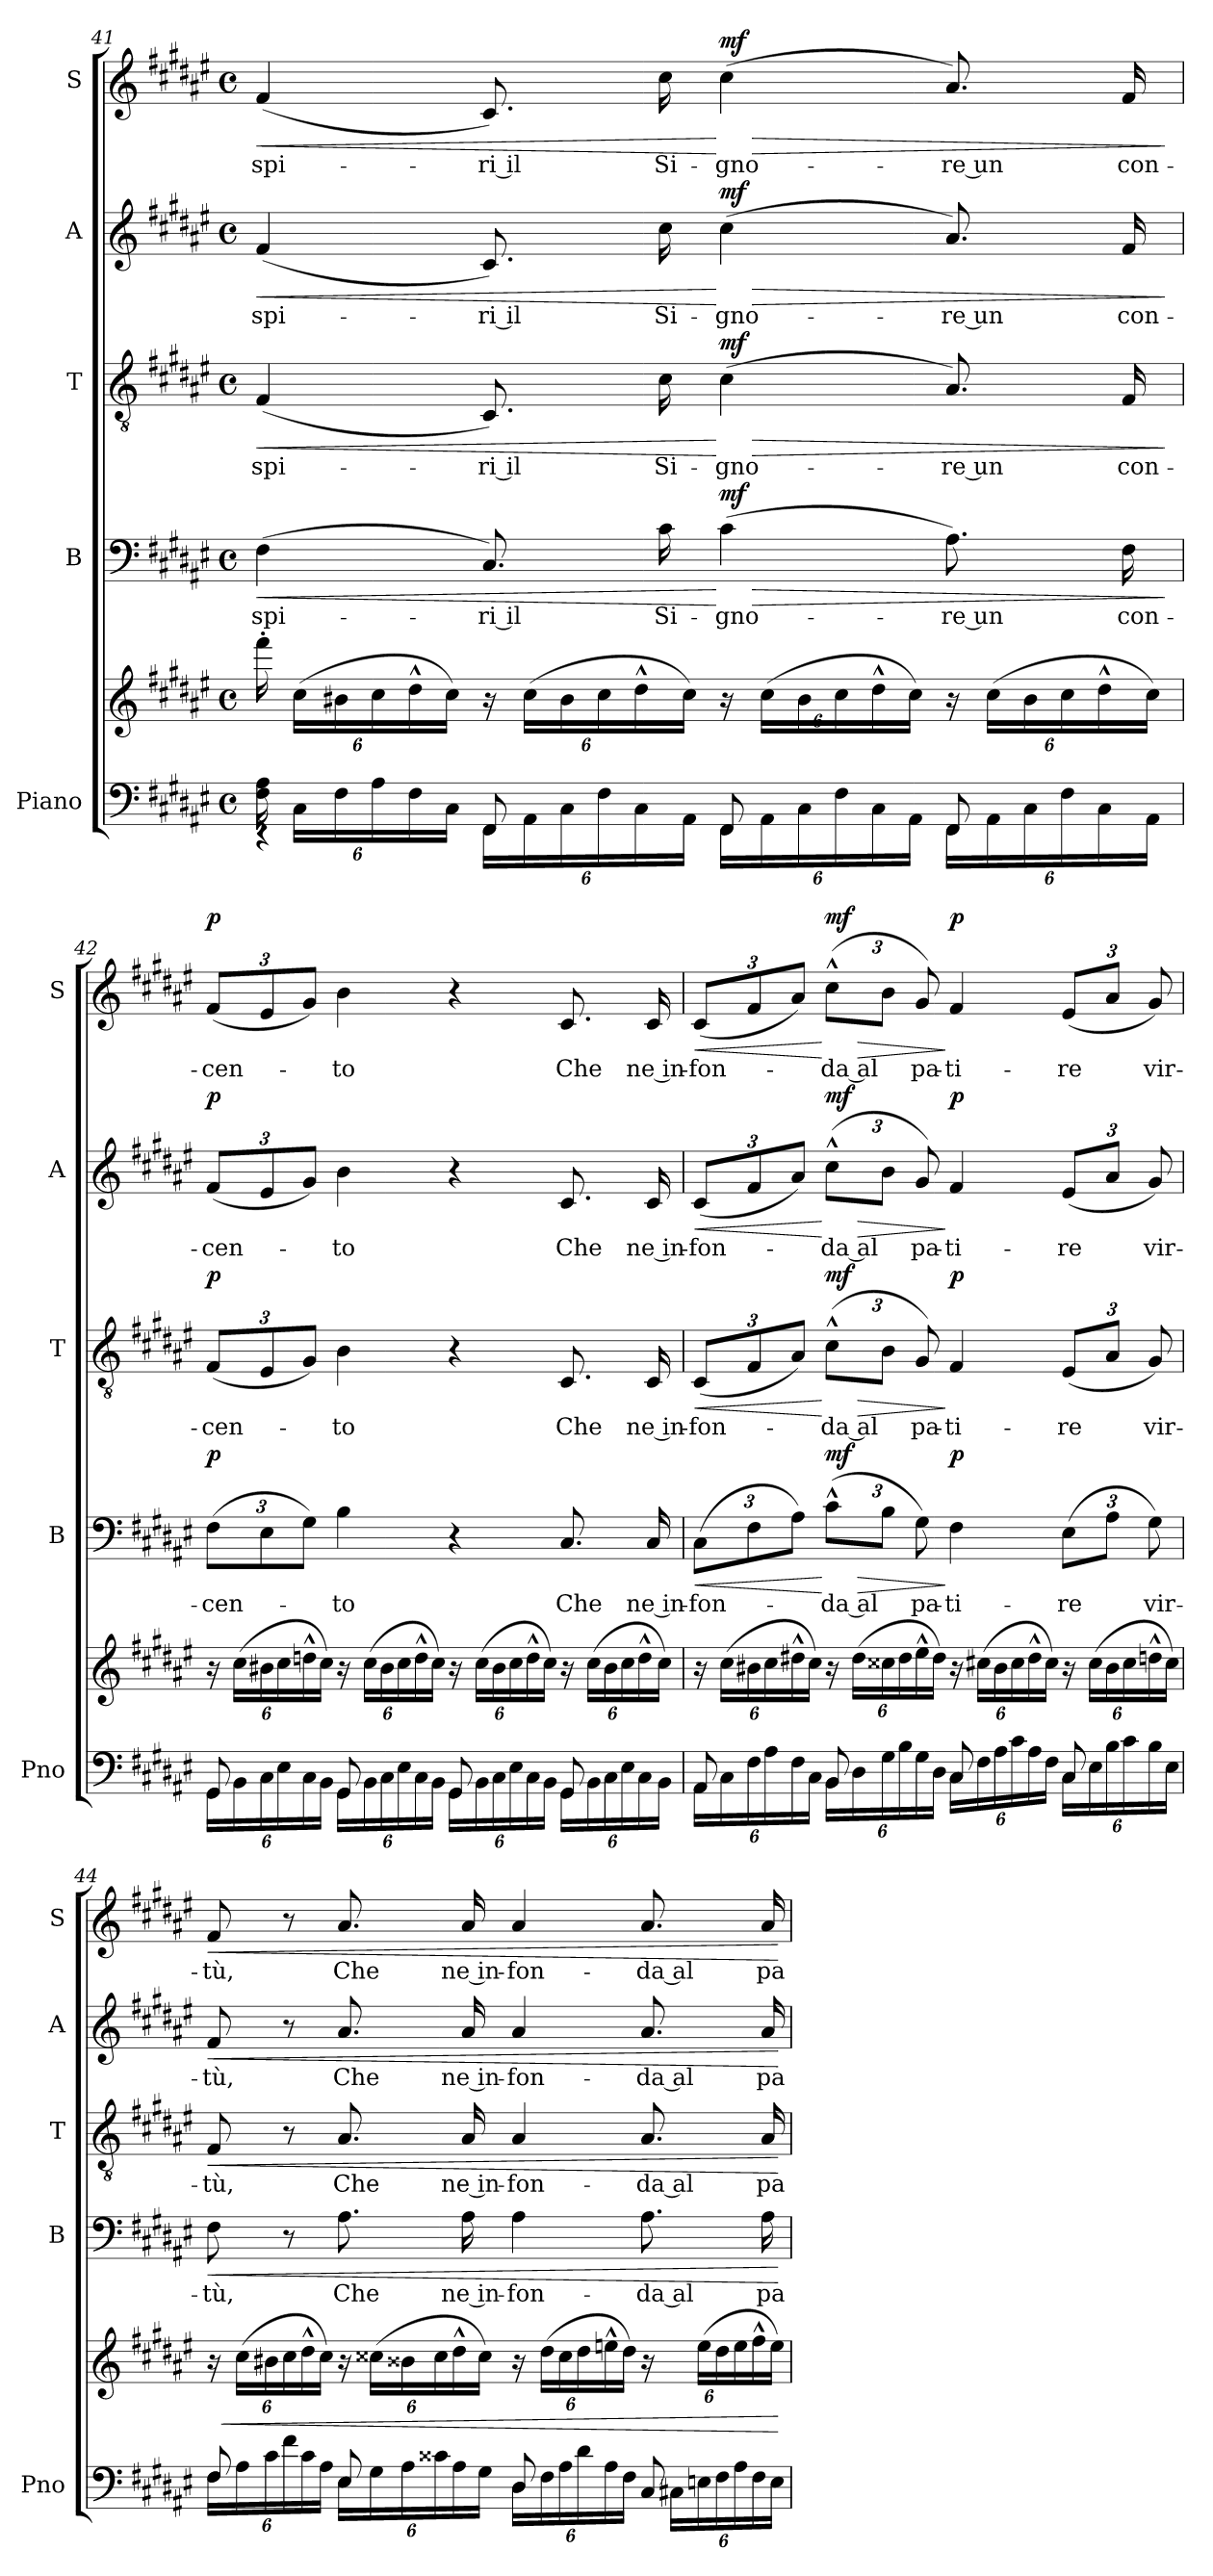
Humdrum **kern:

**kern	**kern	**dynam	**kern	**text	**dynam	**kern	**text	**dynam	**kern	**text	**dynam	**kern	**text	**dynam
*part5	*part5	*part5	*part4	*part4	*part4	*part3	*part3	*part3	*part2	*part2	*part2	*part1	*part1	*part1
*staff6	*staff5	*staff5/6	*staff4	*staff4	*staff4	*staff3	*staff3	*staff3	*staff2	*staff2	*staff2	*staff1	*staff1	*staff1
*I"Piano	*	*	*I"B	*	*	*I"T	*	*	*I"A	*	*	*I"S	*	*
*I'Pno	*	*	*I'B	*	*	*I'T	*	*	*I'A	*	*	*I'S	*	*
*clefF4	*clefG2	*	*clefF4	*	*	*clefGv2	*	*	*clefG2	*	*	*clefG2	*	*
*k[f#c#g#d#a#e#]	*k[f#c#g#d#a#e#]	*	*k[f#c#g#d#a#e#]	*	*	*k[f#c#g#d#a#e#]	*	*	*k[f#c#g#d#a#e#]	*	*	*k[f#c#g#d#a#e#]	*	*
*M4/4	*M4/4	*	*M4/4	*	*	*M4/4	*	*	*M4/4	*	*	*M4/4	*	*
*met(c)	*met(c)	*	*met(c)	*	*	*met(c)	*	*	*met(c)	*	*	*met(c)	*	*
*Xbrackettup	*Xbrackettup	*	*	*	*	*	*	*	*	*	*	*	*	*
=41	=41	=41	=41	=41	=41	=41	=41	=41	=41	=41	=41	=41	=41	=41
*^	*	*	*	*	*	*	*	*	*	*	*	*	*	*
!	!	!	!LO:DY:b=2	!	!LO:LY:b:color=#0000FF	!LO:HP:b	!	!LO:LY:b:color=#0000FF	!LO:HP:b	!	!LO:LY:b:color=#0000FF	!LO:HP:b	!	!LO:LY:b:color=#0000FF	!LO:HP:b
!	!	!	!LO:DY:n=1:b	!	!	!	!	!	!	!	!	!	!	!	!
24F#\ 24A#\	4r	24fff#'\	mp mp	(>4F#\	spi-	<	(>4F#/	spi-	<	(>4f#/	spi-	<	(>4f#/	spi-	<
24C#\LL	.	(>24cc#\LL	.	.	.	.	.	.	.	.	.	.	.	.	.
24F#\	.	24b#X\	.	.	.	.	.	.	.	.	.	.	.	.	.
24A#\	.	24cc#\	.	.	.	.	.	.	.	.	.	.	.	.	.
24F#\	.	24dd#^^\	.	.	.	.	.	.	.	.	.	.	.	.	.
24C#\JJ	.	24cc#\JJ)	.	.	.	.	.	.	.	.	.	.	.	.	.
!	!	!	!	!	!LO:LY:b:color=#0000FF	!	!	!LO:LY:b:color=#0000FF	!	!	!LO:LY:b:color=#0000FF	!	!	!LO:LY:b:color=#0000FF	!
8FF#/	24FF#\LL	24r	.	8.C#/)	ri il	.	8.C#/)	ri il	.	8.c#/)	ri il	.	8.c#/)	ri il	.
.	24AA#\	(>24cc#\LL	.	.	.	.	.	.	.	.	.	.	.	.	.
.	24C#\	24b#\	.	.	.	.	.	.	.	.	.	.	.	.	.
8ryy	24F#\	24cc#\	.	.	.	.	.	.	.	.	.	.	.	.	.
.	24C#\	24dd#^^\	.	.	.	.	.	.	.	.	.	.	.	.	.
!	!	!	!	!	!LO:LY:b:color=#0000FF	!	!	!LO:LY:b:color=#0000FF	!	!	!LO:LY:b:color=#0000FF	!	!	!LO:LY:b:color=#0000FF	!
.	.	.	.	16c#\	Si-	.	16c#\	Si-	.	16cc#\	Si-	.	16cc#\	Si-	.
.	24AA#\JJ	24cc#\JJ)	.	.	.	.	.	.	.	.	.	.	.	.	.
!	!	!	!	!	!LO:LY:b:color=#0000FF	!LO:HP:n=1:b	!	!LO:LY:b:color=#0000FF	!LO:HP:n=1:b	!	!LO:LY:b:color=#0000FF	!LO:HP:n=1:b	!	!LO:LY:b:color=#0000FF	!LO:HP:n=1:b
!	!	!	!	!	!	!LO:DY:n=1:a	!	!	!LO:DY:n=1:a	!	!	!LO:DY:n=1:a	!	!	!LO:DY:n=1:a
8FF#/	24FF#\LL	24r	.	(>4c#\	-gno-	[ > mf	(>4c#\	-gno-	[ > mf	(>4cc#\	-gno-	[ > mf	(>4cc#\	-gno-	[ > mf
.	24AA#\	(>24cc#\LL	.	.	.	.	.	.	.	.	.	.	.	.	.
.	24C#\	24b#\	.	.	.	.	.	.	.	.	.	.	.	.	.
8ryy	24F#\	24cc#\	.	.	.	.	.	.	.	.	.	.	.	.	.
.	24C#\	24dd#^^\	.	.	.	.	.	.	.	.	.	.	.	.	.
.	24AA#\JJ	24cc#\JJ)	.	.	.	.	.	.	.	.	.	.	.	.	.
!	!	!	!	!	!LO:LY:b:color=#0000FF	!	!	!LO:LY:b:color=#0000FF	!	!	!LO:LY:b:color=#0000FF	!	!	!LO:LY:b:color=#0000FF	!
8FF#/	24FF#\LL	24r	.	8.A#\)	re un	.	8.A#/)	re un	.	8.a#/)	re un	.	8.a#/)	re un	.
.	24AA#\	(>24cc#\LL	.	.	.	.	.	.	.	.	.	.	.	.	.
.	24C#\	24b#\	.	.	.	.	.	.	.	.	.	.	.	.	.
8ryy	24F#\	24cc#\	.	.	.	.	.	.	.	.	.	.	.	.	.
.	24C#\	24dd#^^\	.	.	.	.	.	.	.	.	.	.	.	.	.
!	!	!	!	!	!LO:LY:b:color=#0000FF	!	!	!LO:LY:b:color=#0000FF	!	!	!LO:LY:b:color=#0000FF	!	!	!LO:LY:b:color=#0000FF	!
.	.	.	.	16F#\	con-	.	16F#/	con-	.	16f#/	con-	.	16f#/	con-	.
.	24AA#\JJ	24cc#\JJ)	.	.	.	.	.	.	.	.	.	.	.	.	.
*v	*v	*	*	*	*	*	*	*	*	*	*	*	*	*	*
.	.	.	.	.	]	.	.	]	.	.	]	.	.	]
!!LO:PB:g=z
=42	=42	=42	=42	=42	=42	=42	=42	=42	=42	=42	=42	=42	=42	=42
*^	*	*	*	*	*	*	*	*	*	*	*	*	*	*
*	*	*	*	*Xbrackettup	*	*	*	*	*	*	*	*	*	*	*
!	!	!	!	!	!LO:LY:b:color=#0000FF	!	!	!	!	!	!	!	!	!	!
*	*	*	*	*	*	*	*Xbrackettup	*	*	*	*	*	*	*	*
!	!	!	!	!	!	!	!	!LO:LY:b:color=#0000FF	!	!	!	!	!	!	!
*	*	*	*	*	*	*	*	*	*	*Xbrackettup	*	*	*	*	*
!	!	!	!	!	!	!	!	!	!	!	!LO:LY:b:color=#0000FF	!	!	!	!
*	*	*	*	*	*	*	*	*	*	*	*	*	*Xbrackettup	*	*
!	!	!	!	!	!	!LO:DY:a	!	!	!LO:DY:a	!	!	!LO:DY:a	!	!LO:LY:b:color=#0000FF	!LO:DY:a
8GG#/	24GG#\LL	24r	.	(>12F#\L	-cen-	p	(>12F#/L	-cen-	p	(>12f#/L	-cen-	p	(>12f#/L	-cen-	p
.	24BB\	(>24cc#\LL	.	.	.	.	.	.	.	.	.	.	.	.	.
.	24C#\	24b#X\	.	12E#\	.	.	12E#/	.	.	12e#/	.	.	12e#/	.	.
8ryy	24E#\	24cc#\	.	.	.	.	.	.	.	.	.	.	.	.	.
.	24C#\	24ddn^^\	.	12G#\J)	.	.	12G#/J)	.	.	12g#/J)	.	.	12g#/J)	.	.
.	24BB\JJ	24cc#\JJ)	.	.	.	.	.	.	.	.	.	.	.	.	.
!	!	!	!	!	!LO:LY:b:color=#0000FF	!	!	!LO:LY:b:color=#0000FF	!	!	!LO:LY:b:color=#0000FF	!	!	!LO:LY:b:color=#0000FF	!
8GG#/	24GG#\LL	24r	.	4B\	-to	.	4B\	-to	.	4b\	-to	.	4b\	-to	.
.	24BB\	(>24cc#\LL	.	.	.	.	.	.	.	.	.	.	.	.	.
.	24C#\	24b#\	.	.	.	.	.	.	.	.	.	.	.	.	.
8ryy	24E#\	24cc#\	.	.	.	.	.	.	.	.	.	.	.	.	.
.	24C#\	24dd^^\	.	.	.	.	.	.	.	.	.	.	.	.	.
.	24BB\JJ	24cc#\JJ)	.	.	.	.	.	.	.	.	.	.	.	.	.
8GG#/	24GG#\LL	24r	.	4r	.	.	4r	.	.	4r	.	.	4r	.	.
.	24BB\	(>24cc#\LL	.	.	.	.	.	.	.	.	.	.	.	.	.
.	24C#\	24b#\	.	.	.	.	.	.	.	.	.	.	.	.	.
8ryy	24E#\	24cc#\	.	.	.	.	.	.	.	.	.	.	.	.	.
.	24C#\	24dd^^\	.	.	.	.	.	.	.	.	.	.	.	.	.
.	24BB\JJ	24cc#\JJ)	.	.	.	.	.	.	.	.	.	.	.	.	.
!	!	!	!	!	!LO:LY:b:color=#0000FF	!	!	!LO:LY:b:color=#0000FF	!	!	!LO:LY:b:color=#0000FF	!	!	!LO:LY:b:color=#0000FF	!
8GG#/	24GG#\LL	24r	.	8.C#/	Che	.	8.C#/	Che	.	8.c#/	Che	.	8.c#/	Che	.
.	24BB\	(>24cc#\LL	.	.	.	.	.	.	.	.	.	.	.	.	.
.	24C#\	24b#\	.	.	.	.	.	.	.	.	.	.	.	.	.
8ryy	24E#\	24cc#\	.	.	.	.	.	.	.	.	.	.	.	.	.
.	24C#\	24dd^^\	.	.	.	.	.	.	.	.	.	.	.	.	.
!	!	!	!	!	!LO:LY:b:color=#0000FF	!	!	!LO:LY:b:color=#0000FF	!	!	!LO:LY:b:color=#0000FF	!	!	!LO:LY:b:color=#0000FF	!
.	.	.	.	16C#/	ne in-	.	16C#/	ne in-	.	16c#/	ne in-	.	16c#/	ne in-	.
.	24BB\JJ	24cc#\JJ)	.	.	.	.	.	.	.	.	.	.	.	.	.
=43	=43	=43	=43	=43	=43	=43	=43	=43	=43	=43	=43	=43	=43	=43	=43
!	!	!	!	!	!LO:LY:b:color=#0000FF	!LO:HP:b	!	!LO:LY:b:color=#0000FF	!LO:HP:b	!	!LO:LY:b:color=#0000FF	!LO:HP:b	!	!LO:LY:b:color=#0000FF	!LO:HP:b
8AA#/	24AA#\LL	24r	.	(>12C#\L	-fon-	<	(>12C#/L	-fon-	<	(>12c#/L	-fon-	<	(>12c#/L	-fon-	<
.	24C#\	(>24cc#\LL	.	.	.	.	.	.	.	.	.	.	.	.	.
.	24F#\	24b#X\	.	12F#\	.	.	12F#/	.	.	12f#/	.	.	12f#/	.	.
8ryy	24A#\	24cc#\	.	.	.	.	.	.	.	.	.	.	.	.	.
.	24F#\	24dd#X^^\	.	12A#\J)	.	.	12A#/J)	.	.	12a#/J)	.	.	12a#/J)	.	.
.	24C#\JJ	24cc#\JJ)	.	.	.	.	.	.	.	.	.	.	.	.	.
!	!	!	!	!	!LO:LY:b:color=#0000FF	!LO:HP:n=1:b	!	!LO:LY:b:color=#0000FF	!LO:HP:n=1:b	!	!LO:LY:b:color=#0000FF	!LO:HP:n=1:b	!	!LO:LY:b:color=#0000FF	!LO:HP:n=1:b
!	!	!	!	!	!	!LO:DY:n=1:a	!	!	!LO:DY:n=1:a	!	!	!LO:DY:n=1:a	!	!	!LO:DY:n=1:a
8BB/	24BB\LL	24r	.	(>12c#^^\L	da al	[ > mf	(>12c#^^\L	da al	[ > mf	(>12cc#^^\L	da al	[ > mf	(>12cc#^^\L	da al	[ > mf
.	24D#\	(>24dd#\LL	.	.	.	.	.	.	.	.	.	.	.	.	.
.	24G#\	24cc##X\	.	12B\J	.	.	12B\J	.	.	12b\J	.	.	12b\J	.	.
8ryy	24B\	24dd#\	.	.	.	.	.	.	.	.	.	.	.	.	.
!	!	!	!	!	!LO:LY:b:color=#0000FF	!	!	!LO:LY:b:color=#0000FF	!	!	!LO:LY:b:color=#0000FF	!	!	!LO:LY:b:color=#0000FF	!
.	24G#\	24ee#^^\	.	12G#\)	pa-	.	12G#/)	pa-	.	12g#/)	pa-	.	12g#/)	pa-	.
.	24D#\JJ	24dd#\JJ)	.	.	.	.	.	.	.	.	.	.	.	.	.
!	!	!	!	!	!LO:LY:b:color=#0000FF	!LO:DY:n=2:a	!	!LO:LY:b:color=#0000FF	!LO:DY:n=2:a	!	!LO:LY:b:color=#0000FF	!LO:DY:n=2:a	!	!LO:LY:b:color=#0000FF	!LO:DY:n=2:a
8C#/	24C#\LL	24r	.	4F#\	-ti-	] p	4F#/	-ti-	] p	4f#/	-ti-	] p	4f#/	-ti-	] p
.	24F#\	(>24cc#X\LL	.	.	.	.	.	.	.	.	.	.	.	.	.
.	24A#\	24b#\	.	.	.	.	.	.	.	.	.	.	.	.	.
8ryy	24c#\	24cc#\	.	.	.	.	.	.	.	.	.	.	.	.	.
.	24A#\	24dd#^^\	.	.	.	.	.	.	.	.	.	.	.	.	.
.	24F#\JJ	24cc#\JJ)	.	.	.	.	.	.	.	.	.	.	.	.	.
!	!	!	!	!	!LO:LY:b:color=#0000FF	!	!	!LO:LY:b:color=#0000FF	!	!	!LO:LY:b:color=#0000FF	!	!	!LO:LY:b:color=#0000FF	!
8C#/	24C#\LL	24r	.	(>12E#\L	-re	.	(>12E#/L	-re	.	(>12e#/L	-re	.	(>12e#/L	-re	.
.	24E#\	(>24cc#\LL	.	.	.	.	.	.	.	.	.	.	.	.	.
.	24B\	24b#\	.	12A#\J	.	.	12A#/J	.	.	12a#/J	.	.	12a#/J	.	.
8ryy	24c#\	24cc#\	.	.	.	.	.	.	.	.	.	.	.	.	.
!	!	!	!	!	!LO:LY:b:color=#0000FF	!	!	!LO:LY:b:color=#0000FF	!	!	!LO:LY:b:color=#0000FF	!	!	!LO:LY:b:color=#0000FF	!
.	24B\	24ddn^^\	.	12G#\)	vir-	.	12G#/)	vir-	.	12g#/)	vir-	.	12g#/)	vir-	.
.	24E#\JJ	24cc#\JJ)	.	.	.	.	.	.	.	.	.	.	.	.	.
!!LO:LB:g=z
=44	=44	=44	=44	=44	=44	=44	=44	=44	=44	=44	=44	=44	=44	=44	=44
!	!	!	!	!	!LO:LY:b:color=#0000FF	!LO:HP:b	!	!LO:LY:b:color=#0000FF	!LO:HP:b	!	!LO:LY:b:color=#0000FF	!LO:HP:b	!	!LO:LY:b:color=#0000FF	!LO:HP:b
8F#/	24F#\LL	24r	.	8F#\	-tù,	<	8F#/	-tù,	<	8f#/	-tù,	<	8f#/	-tù,	<
!	!	!	!LO:HP:b	!	!	!	!	!	!	!	!	!	!	!	!
.	24A#\	(>24cc#\LL	<	.	.	.	.	.	.	.	.	.	.	.	.
.	24c#\	24b#X\	.	.	.	.	.	.	.	.	.	.	.	.	.
8ryy	24f#\	24cc#\	.	8r	.	.	8r	.	.	8r	.	.	8r	.	.
.	24c#\	24dd#^^\	.	.	.	.	.	.	.	.	.	.	.	.	.
.	24A#\JJ	24cc#\JJ)	.	.	.	.	.	.	.	.	.	.	.	.	.
!	!	!	!	!	!LO:LY:b:color=#0000FF	!	!	!LO:LY:b:color=#0000FF	!	!	!LO:LY:b:color=#0000FF	!	!	!LO:LY:b:color=#0000FF	!
8E#/	24E#\LL	24r	.	8.A#\	Che	.	8.A#/	Che	.	8.a#/	Che	.	8.a#/	Che	.
.	24G#\	(>24cc##X\LL	.	.	.	.	.	.	.	.	.	.	.	.	.
.	24A#\	24b##X\	.	.	.	.	.	.	.	.	.	.	.	.	.
8ryy	24c##X\	24cc##\	.	.	.	.	.	.	.	.	.	.	.	.	.
.	24A#\	24dd#^^\	.	.	.	.	.	.	.	.	.	.	.	.	.
!	!	!	!	!	!LO:LY:b:color=#0000FF	!	!	!LO:LY:b:color=#0000FF	!	!	!LO:LY:b:color=#0000FF	!	!	!LO:LY:b:color=#0000FF	!
.	.	.	.	16A#\	ne in-	.	16A#/	ne in-	.	16a#/	ne in-	.	16a#/	ne in-	.
.	24G#\JJ	24cc##\JJ)	.	.	.	.	.	.	.	.	.	.	.	.	.
!	!	!	!	!	!LO:LY:b:color=#0000FF	!	!	!LO:LY:b:color=#0000FF	!	!	!LO:LY:b:color=#0000FF	!	!	!LO:LY:b:color=#0000FF	!
8D#/	24D#\LL	24r	.	4A#\	-fon-	.	4A#/	-fon-	.	4a#/	-fon-	.	4a#/	-fon-	.
.	24F#\	(>24dd#\LL	.	.	.	.	.	.	.	.	.	.	.	.	.
.	24A#\	24cc##\	.	.	.	.	.	.	.	.	.	.	.	.	.
8ryy	24d#\	24dd#\	.	.	.	.	.	.	.	.	.	.	.	.	.
.	24A#\	24een^^\	.	.	.	.	.	.	.	.	.	.	.	.	.
.	24F#\JJ	24dd#\JJ)	.	.	.	.	.	.	.	.	.	.	.	.	.
!	!	!	!	!	!LO:LY:b:color=#0000FF	!	!	!LO:LY:b:color=#0000FF	!	!	!LO:LY:b:color=#0000FF	!	!	!LO:LY:b:color=#0000FF	!
8C#/	24C#X\LL	24r	.	8.A#\	da al	.	8.A#/	da al	.	8.a#/	da al	.	8.a#/	da al	.
.	24En\	(>24ee\LL	.	.	.	.	.	.	.	.	.	.	.	.	.
.	24F#\	24dd#\	.	.	.	.	.	.	.	.	.	.	.	.	.
8ryy	24A#\	24ee\	.	.	.	.	.	.	.	.	.	.	.	.	.
.	24F#\	24ff#^^\	.	.	.	.	.	.	.	.	.	.	.	.	.
!	!	!	!	!	!LO:LY:b:color=#0000FF	!	!	!LO:LY:b:color=#0000FF	!	!	!LO:LY:b:color=#0000FF	!	!	!LO:LY:b:color=#0000FF	!
.	.	.	.	16A#\	pa-	.	16A#/	pa-	.	16a#/	pa-	.	16a#/	pa-	.
.	24E\JJ	24ee\JJ)	.	.	.	.	.	.	.	.	.	.	.	.	.
*v	*v	*	*	*	*	*	*	*	*	*	*	*	*	*	*
.	.	[	.	.	[	.	.	[	.	.	[	.	.	[
=	=	=	=	=	=	=	=	=	=	=	=	=	=	=
*-	*-	*-	*-	*-	*-	*-	*-	*-	*-	*-	*-	*-	*-	*-
